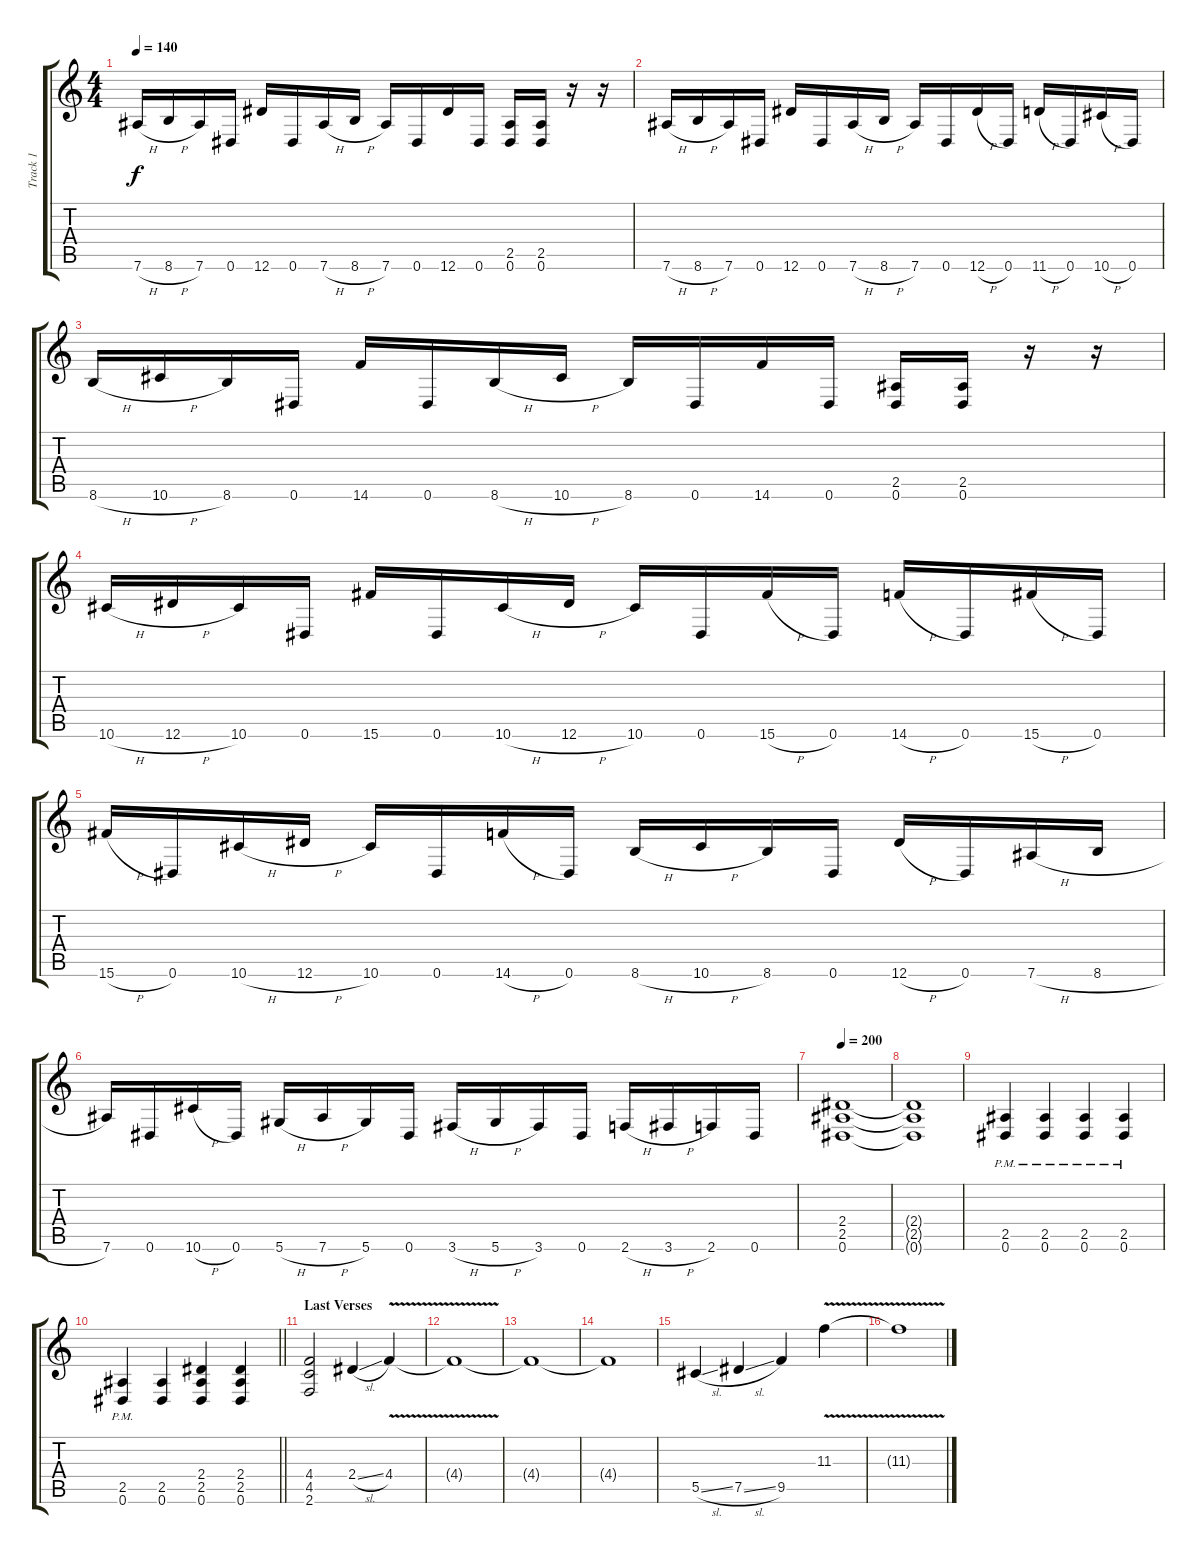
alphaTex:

\track ("Track 1" "Track 1") {instrument distortionguitar}
\staff {score tabs}
\tuning (Eb4 Bb3 Gb3 Db3 Ab2 Eb2) {hide}
\ts (4 4)
\tempo 140
\clef g2
\ks c
7.6{h}.16{dy f} 8.6{h}.16 7.6.16 0.6.16 12.6.16 0.6.16 7.6{h}.16 8.6{h}.16 7.6.16 0.6.16 12.6.16 0.6.16 (2.5 0.6).16 (2.5 0.6).16 r.16 r.16 |
7.6{h}.16 8.6{h}.16 7.6.16 0.6.16 12.6.16 0.6.16 7.6{h}.16 8.6{h}.16 7.6.16 0.6.16 12.6{h}.16 0.6.16 11.6{h}.16 0.6.16 10.6{h}.16 0.6.16 |
8.6{h}.16 10.6{h}.16 8.6.16 0.6.16 14.6.16 0.6.16 8.6{h}.16 10.6{h}.16 8.6.16 0.6.16 14.6.16 0.6.16 (2.5 0.6).16 (2.5 0.6).16 r.16 r.16 |
10.6{h}.16 12.6{h}.16 10.6.16 0.6.16 15.6.16 0.6.16 10.6{h}.16 12.6{h}.16 10.6.16 0.6.16 15.6{h}.16 0.6.16 14.6{h}.16 0.6.16 15.6{h}.16 0.6.16 |
15.6{h}.16 0.6.16 10.6{h}.16 12.6{h}.16 10.6.16 0.6.16 14.6{h}.16 0.6.16 8.6{h}.16 10.6{h}.16 8.6.16 0.6.16 12.6{h}.16 0.6.16 7.6{h}.16 8.6{h}.16 |
7.6.16 0.6.16 10.6{h}.16 0.6.16 5.6{h}.16 7.6{h}.16 5.6.16 0.6.16 3.6{h}.16 5.6{h}.16 3.6.16 0.6.16 2.6{h}.16 3.6{h}.16 2.6.16 0.6.16 |
\tempo 200
(2.4 2.5 0.6).1 |
(2.4{t} 2.5{t} 0.6{t}).1 |
(2.5{pm} 0.6{pm}).4 (2.5{pm} 0.6{pm}).4 (2.5{pm} 0.6{pm}).4 (2.5{pm} 0.6{pm}).4 |
\barLineRight lightlight
(2.5{pm} 0.6{pm}).4 (2.5 0.6).4 (2.4 2.5 0.6).4 (2.4 2.5 0.6).4 |
\section ("" "Last Verses")
(4.4 4.5 2.6).2 2.4{sl}.4 4.4{v}.4 |
4.4{t}.1 |
4.4{t}.1 |
4.4{t}.1 |
5.5{sl}.4 7.5{sl}.4 9.5.4 11.3{v}.4 |
11.3{t}.1
